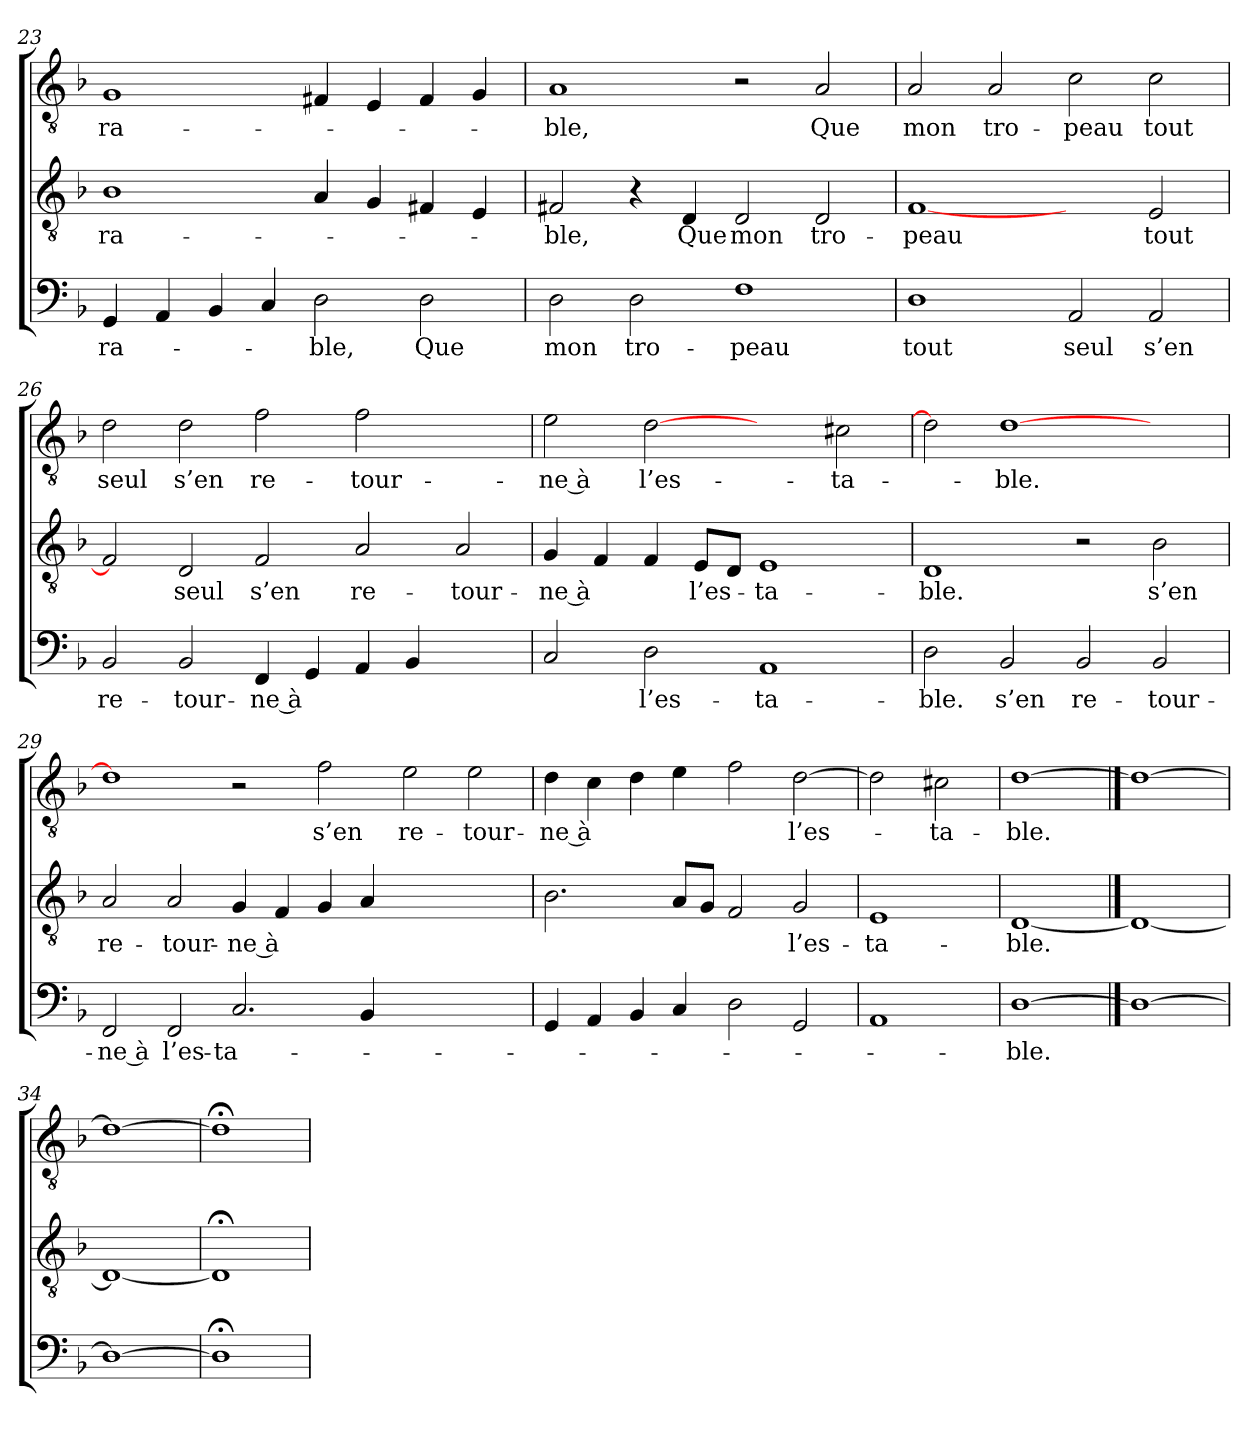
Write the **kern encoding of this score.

**kern	**text	**kern	**text	**kern	**text
*part3	*part3	*part2	*part2	*part1	*part1
*staff3	*staff3	*staff2	*staff2	*staff1	*staff1
*clefF4	*	*clefGv2	*	*clefGv2	*
*k[b-]	*	*k[b-]	*	*k[b-]	*
=23	=23	=23	=23	=23	=23
4GG	-ra-	1B-	-ra-	1G	-ra-
4AA	.	.	.	.	.
4BB-	.	.	.	.	.
4C	.	.	.	.	.
2D	-ble,	4A	.	4F#X	.
.	.	4G	.	4E	.
2D	Que	4F#X	.	4F#	.
.	.	4E	.	4G	.
=24	=24	=24	=24	=24	=24
2D	mon	2F#X	-ble,	1A	-ble,
2D	tro-	4r	.	.	.
.	.	4D	Que	.	.
1F	-peau	2D	mon	2r	.
.	.	2D	tro-	2A	Que
!!LO:LB:g=z
=25	=25	=25	=25	=25	=25
1D	tout	[1F	-peau	2A	mon
.	.	.	.	2A	tro-
2AA	seul	2ryy	.	2c	-peau
2AA	s’en	2E	tout	2c	tout
=26	=26	=26	=26	=26	=26
2BB-	re-	2F]	.	2d	seul
2BB-	-tour-	2D	seul	2d	s’en
4FF	-ne à	2F	s’en	2f	re-
4GG	.	.	.	.	.
4AA	.	2A	re-	2f	-tour-
4BB-	.	.	.	.	.
2ryy	.	2A	-tour-	2ryy	.
=27	=27	=27	=27	=27	=27
2C	.	4G	-ne à	2e	-ne à
.	.	4F	.	.	.
2D	l’es-	4F	.	[2d	l’es-
.	.	8EL	l’es-	.	.
.	.	8DJ	.	.	.
1AA	-ta-	1E	-ta-	2ryy	.
.	.	.	.	2c#X	-ta-
=28	=28	=28	=28	=28	=28
2D	-ble.	1D	-ble.	2d]	.
2BB-	s’en	.	.	[1d	-ble.
2BB-	re-	2r	.	.	.
2BB-	-tour-	2B-	s’en	2ryy	.
!!LO:LB:g=z
=29	=29	=29	=29	=29	=29
2FF	-ne à	2A	re-	1d]	.
2FF	l’es-	2A	-tour-	.	.
2.C	-ta-	4G	-ne à	2r	.
.	.	4F	.	.	.
.	.	4G	.	2f	s’en
4BB-	.	4A	.	.	.
1ryy	.	1ryy	.	2e	re-
.	.	.	.	2e	-tour-
=30	=30	=30	=30	=30	=30
4GG	.	2.B-	.	4d	-ne à
4AA	.	.	.	4c	.
4BB-	.	.	.	4d	.
4C	.	8AL	.	4e	.
.	.	8GJ	.	.	.
2D	.	2F	.	2f	.
2GG	.	2G	l’es-	[2d	l’es-
=31	=31	=31	=31	=31	=31
1AA	.	1E	-ta-	2d]	.
.	.	.	.	2c#X	-ta-
=32	=32	=32	=32	=32	=32
[1D	-ble.	[1D	-ble.	[1d	-ble.
==33	==33	==33	==33	==33	==33
1D_	.	1D_	.	1d_	.
=34	=34	=34	=34	=34	=34
1D_	.	1D_	.	1d_	.
=35	=35	=35	=35	=35	=35
1D;<]	.	1D;<]	.	1d;<]	.
=	=	=	=	=	=
*-	*-	*-	*-	*-	*-
